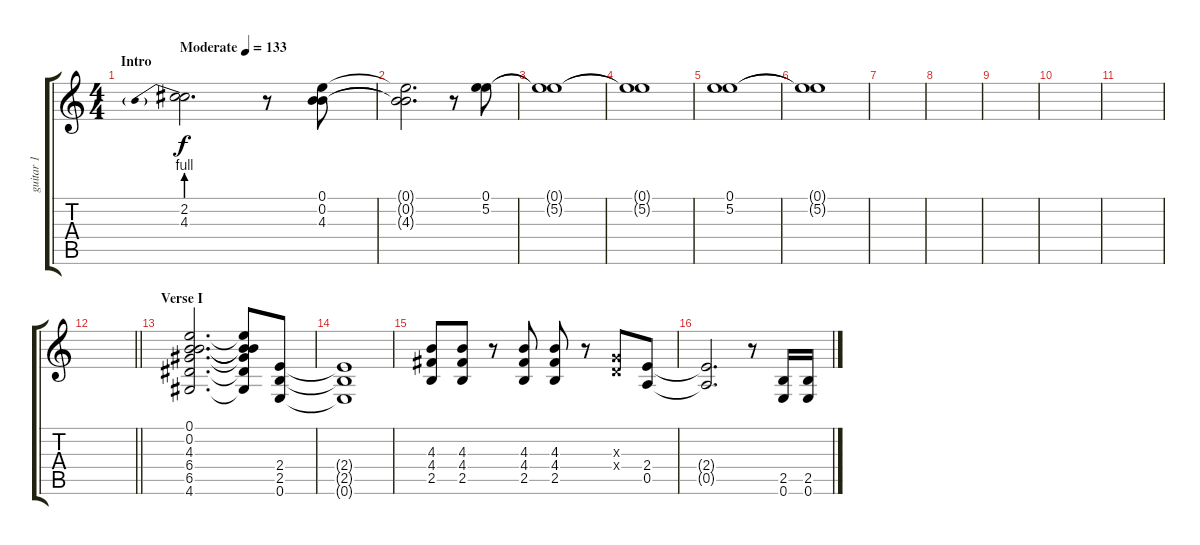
\track ("guitar 1" "guitar 1") {instrument distortionguitar}
\staff {score tabs}
\tuning (E4 B3 G3 D3 A2 E2) {hide}
\ts (4 4)
\section ("" "Intro")
\tempo (133 "Moderate")
\clef g2
\ks c
(2.2 4.3{be (prebend 0 4 60 4)}).2{d dy f instrument distortionguitar} r.8 (0.1 0.2 4.3).8 |
(0.1{t} 0.2{t} 4.3{t}).2{d} r.8 (0.1 5.2).8 |
(0.1{t} 5.2{t}).1 |
(0.1{t} 5.2{t}).1 |
(0.1 5.2).1{volume 0} |
(0.1{t} 5.2{t}).1 |
|
|
|
|
|
\barLineRight lightlight
|
\section ("" "Verse I")
(0.1 0.2 4.3 6.4 6.5 4.6).2{d volume 11} (0.1{t} 0.2{t} 4.3{t} 6.4{t} 6.5{t} 4.6{t}).8 (2.4 2.5 0.6).8 |
(2.4{t} 2.5{t} 0.6{t}).1 |
(4.3 4.4 2.5).8 (4.3 4.4 2.5).8 r.8 (4.3 4.4 2.5).8 (4.3 4.4 2.5).8 r.8 (0.3{x} 0.4{x}).8 (2.4 0.5).8 |
(2.4{t} 0.5{t}).2{d} r.8 (2.5 0.6).16 (2.5 0.6).16
